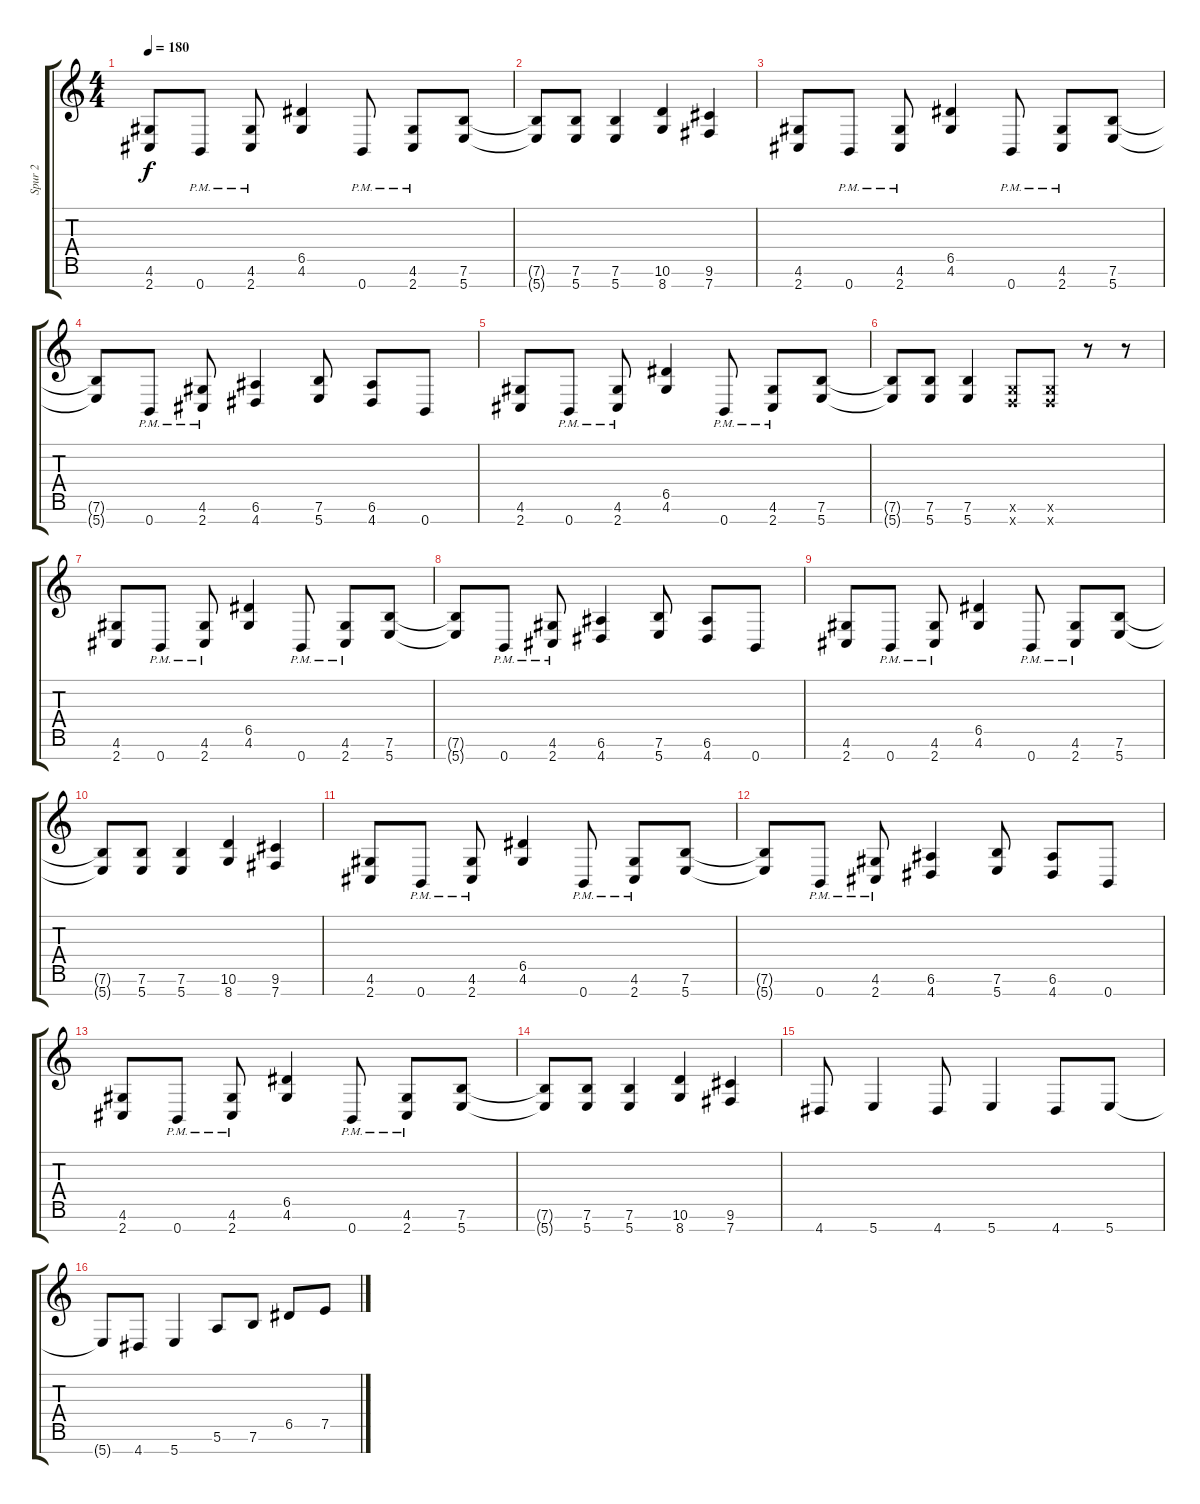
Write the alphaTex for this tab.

\track ("Spur 2" "Spur 2") {instrument acousticguitarsteel}
\staff {score tabs}
\tuning (E4 B3 G3 D3 A2 E2 B1) {hide}
\ts (4 4)
\tempo 180
\clef g2
\ks c
(4.6 2.7).8{dy f} 0.7{pm}.8 (4.6{pm} 2.7{pm}).8 (6.5 4.6).4 0.7{pm}.8 (4.6{pm} 2.7{pm}).8 (7.6 5.7).8 |
(7.6{t} 5.7{t}).8 (7.6 5.7).8 (7.6 5.7).4 (10.6 8.7).4 (9.6 7.7).4 |
(4.6 2.7).8 0.7{pm}.8 (4.6{pm} 2.7{pm}).8 (6.5 4.6).4 0.7{pm}.8 (4.6{pm} 2.7{pm}).8 (7.6 5.7).8 |
(7.6{t} 5.7{t}).8 0.7{pm}.8 (4.6{pm} 2.7{pm}).8 (6.6 4.7).4 (7.6 5.7).8 (6.6 4.7).8 0.7.8 |
(4.6 2.7).8 0.7{pm}.8 (4.6{pm} 2.7{pm}).8 (6.5 4.6).4 0.7{pm}.8 (4.6{pm} 2.7{pm}).8 (7.6 5.7).8 |
(7.6{t} 5.7{t}).8 (7.6 5.7).8 (7.6 5.7).4 (3.6{x} 3.7{x}).8 (3.6{x} 3.7{x}).8 r.8 r.8 |
(4.6 2.7).8 0.7{pm}.8 (4.6{pm} 2.7{pm}).8 (6.5 4.6).4 0.7{pm}.8 (4.6{pm} 2.7{pm}).8 (7.6 5.7).8 |
(7.6{t} 5.7{t}).8 0.7{pm}.8 (4.6{pm} 2.7{pm}).8 (6.6 4.7).4 (7.6 5.7).8 (6.6 4.7).8 0.7.8 |
(4.6 2.7).8 0.7{pm}.8 (4.6{pm} 2.7{pm}).8 (6.5 4.6).4 0.7{pm}.8 (4.6{pm} 2.7{pm}).8 (7.6 5.7).8 |
(7.6{t} 5.7{t}).8 (7.6 5.7).8 (7.6 5.7).4 (10.6 8.7).4 (9.6 7.7).4 |
(4.6 2.7).8 0.7{pm}.8 (4.6{pm} 2.7{pm}).8 (6.5 4.6).4 0.7{pm}.8 (4.6{pm} 2.7{pm}).8 (7.6 5.7).8 |
(7.6{t} 5.7{t}).8 0.7{pm}.8 (4.6{pm} 2.7{pm}).8 (6.6 4.7).4 (7.6 5.7).8 (6.6 4.7).8 0.7.8 |
(4.6 2.7).8 0.7{pm}.8 (4.6{pm} 2.7{pm}).8 (6.5 4.6).4 0.7{pm}.8 (4.6{pm} 2.7{pm}).8 (7.6 5.7).8 |
(7.6{t} 5.7{t}).8 (7.6 5.7).8 (7.6 5.7).4 (10.6 8.7).4 (9.6 7.7).4 |
4.7.8 5.7.4 4.7.8 5.7.4 4.7.8 5.7.8 |
5.7{t}.8 4.7.8 5.7.4 5.6.8 7.6.8 6.5.8 7.5.8
